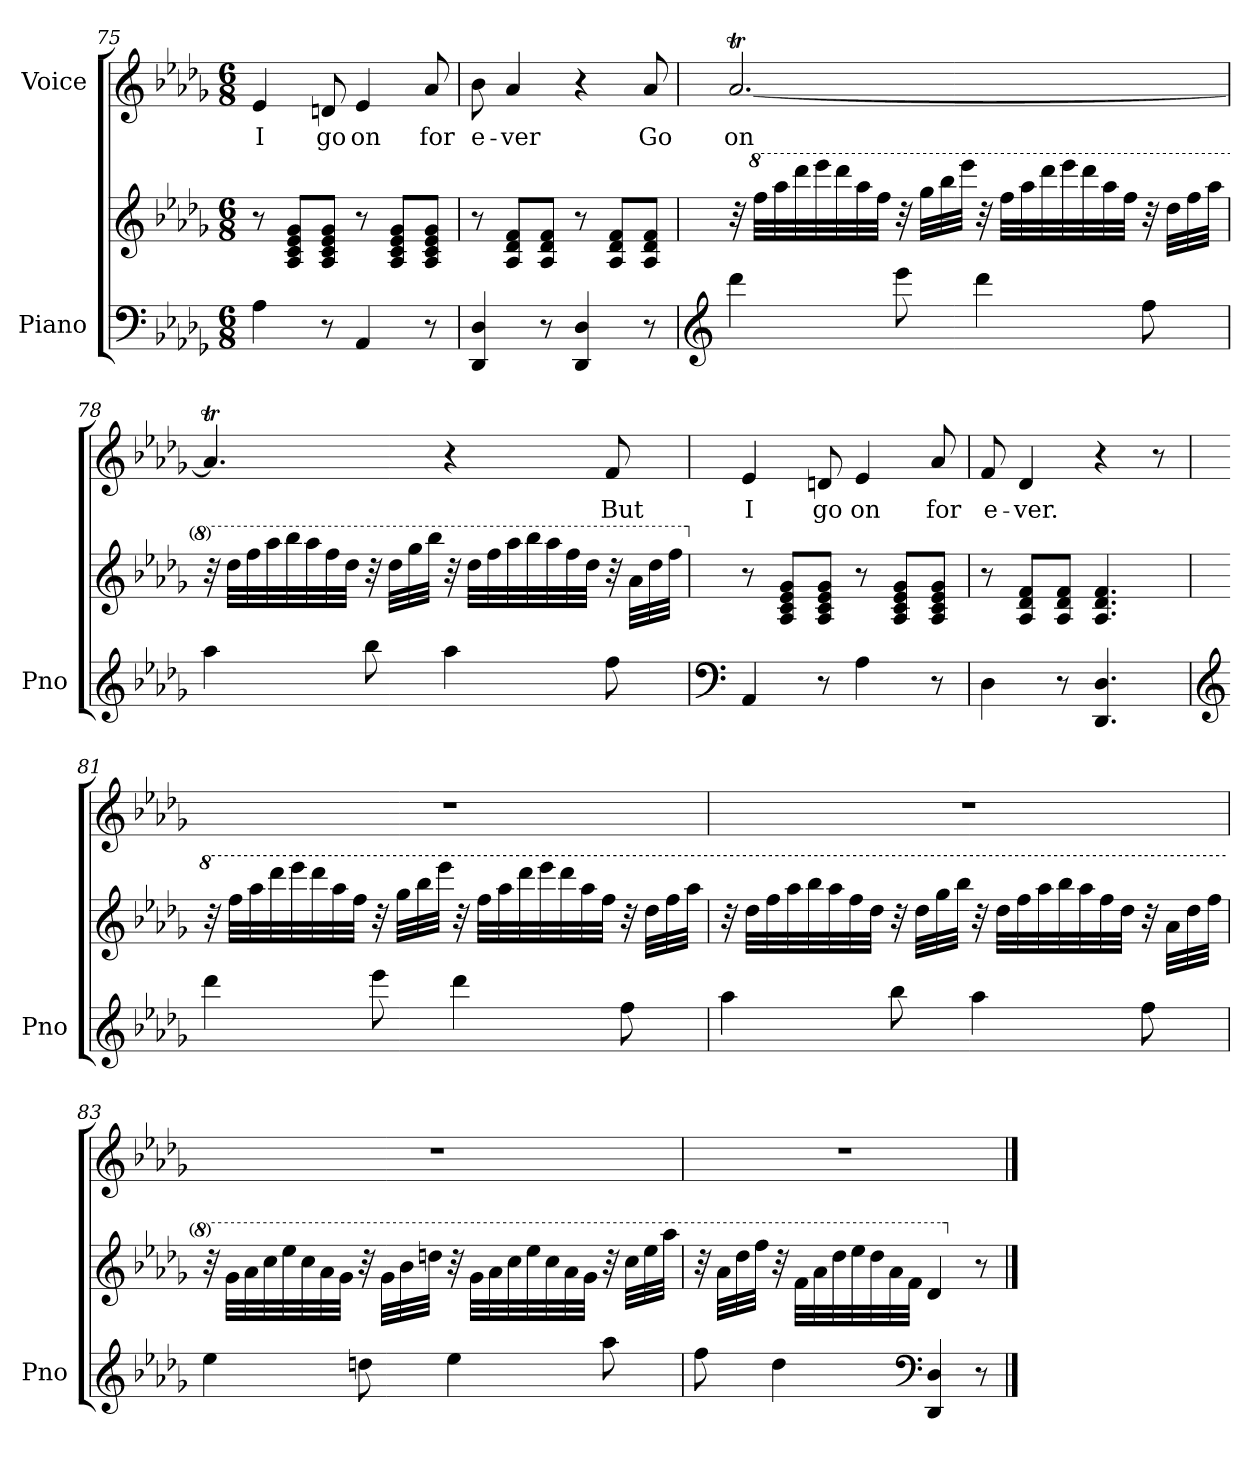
**kern	**kern	**kern	**text
*part2	*part2	*part1	*part1
*staff3	*staff2	*staff1	*staff1
*I"Piano	*	*I"Voice	*
*I'Pno	*	*	*
!!LO:LB:g=z
*clefF4	*clefG2	*clefG2	*
*k[b-e-a-d-g-]	*k[b-e-a-d-g-]	*k[b-e-a-d-g-]	*
*M6/8	*M6/8	*M6/8	*
=75	=75	=75	=75
!	!	!	!LO:LY:b
4A-\	8r	4e-/	I
.	8A-/ 8c/ 8e-/ 8g-/L	.	.
!	!	!	!LO:LY:b
8r	8A-/ 8c/ 8e-/ 8g-/J	8dn/	go
!	!	!	!LO:LY:b
4AA-/	8r	4e-/	on
.	8A-/ 8c/ 8e-/ 8g-/L	.	.
!	!	!	!LO:LY:b
8r	8A-/ 8c/ 8e-/ 8g-/J	8a-/	for
=76	=76	=76	=76
!	!	!	!LO:LY:b
4DD-/ 4D-/	8r	8b-\	e-
!	!	!	!LO:LY:b
.	8A-/ 8d-/ 8f/L	4a-/	-ver
8r	8A-/ 8d-/ 8f/J	.	.
4DD-/ 4D-/	8r	4r	.
.	8A-/ 8d-/ 8f/L	.	.
*	*	*MM90	*
!	!	!	!LO:LY:b
8r	8A-/ 8d-/ 8f/J	8a-/	Go
=77	=77	=77	=77
*clefG2	*	*	*
!	!	!	!LO:LY:b
4ddd-\	32r	[2.a-T/	on
*	*8va	*	*
.	32fff\LLL	.	.
.	32aaa-\	.	.
.	32dddd-\	.	.
.	32eeee-\	.	.
.	32dddd-\	.	.
.	32aaa-\	.	.
.	32fff\JJJ	.	.
8eee-\	32r	.	.
.	32ggg-\LLL	.	.
.	32bbb-\	.	.
.	32eeee-\JJJ	.	.
4ddd-\	32r	.	.
.	32fff\LLL	.	.
.	32aaa-\	.	.
.	32dddd-\	.	.
.	32eeee-\	.	.
.	32dddd-\	.	.
.	32aaa-\	.	.
.	32fff\JJJ	.	.
8ff\	32r	.	.
.	32ddd-\LLL	.	.
.	32fff\	.	.
.	32aaa-\JJJ	.	.
!!LO:LB:g=z
=78	=78	=78	=78
4aa-\	32r	4.a-T/]	.
.	32ddd-\LLL	.	.
.	32fff\	.	.
.	32aaa-\	.	.
.	32bbb-\	.	.
.	32aaa-\	.	.
.	32fff\	.	.
.	32ddd-\JJJ	.	.
8bb-\	32r	.	.
.	32ddd-\LLL	.	.
.	32ggg-\	.	.
.	32bbb-\JJJ	.	.
4aa-\	32r	4r	.
.	32ddd-\LLL	.	.
.	32fff\	.	.
.	32aaa-\	.	.
.	32bbb-\	.	.
.	32aaa-\	.	.
.	32fff\	.	.
.	32ddd-\JJJ	.	.
!	!	!	!LO:LY:b
8ff\	32r	8f/	But
.	32aa-\LLL	.	.
.	32ddd-\	.	.
.	32fff\JJJ	.	.
=79	=79	=79	=79
*clefF4	*	*	*
*	*X8va	*	*
!	!	!	!LO:LY:b
4AA-/	8r	4e-/	I
.	8A-/ 8c/ 8e-/ 8g-/L	.	.
!	!	!	!LO:LY:b
8r	8A-/ 8c/ 8e-/ 8g-/J	8dn/	go
!	!	!	!LO:LY:b
4A-\	8r	4e-/	on
.	8A-/ 8c/ 8e-/ 8g-/L	.	.
!	!	!	!LO:LY:b
8r	8A-/ 8c/ 8e-/ 8g-/J	8a-/	for
=80	=80	=80	=80
!	!	!	!LO:LY:b
4D-\	8r	8f/	e-
!	!	!	!LO:LY:b
.	8A-/ 8d-/ 8f/L	4d-/	-ver.
8r	8A-/ 8d-/ 8f/J	.	.
4.DD-/ 4.D-/	4.A-/ 4.d-/ 4.f/	4r	.
.	.	8r	.
!!LO:LB:g=z
=81	=81	=81	=81
*clefG2	*	*	*
*	*8va	*	*
*	*	*MM70	*
4ddd-\	32r	2.r	.
.	32fff\LLL	.	.
.	32aaa-\	.	.
.	32dddd-\	.	.
.	32eeee-\	.	.
.	32dddd-\	.	.
.	32aaa-\	.	.
.	32fff\JJJ	.	.
8eee-\	32r	.	.
.	32ggg-\LLL	.	.
.	32bbb-\	.	.
.	32eeee-\JJJ	.	.
4ddd-\	32r	.	.
.	32fff\LLL	.	.
.	32aaa-\	.	.
.	32dddd-\	.	.
.	32eeee-\	.	.
.	32dddd-\	.	.
.	32aaa-\	.	.
.	32fff\JJJ	.	.
8ff\	32r	.	.
.	32ddd-\LLL	.	.
.	32fff\	.	.
.	32aaa-\JJJ	.	.
=82	=82	=82	=82
4aa-\	32r	2.r	.
.	32ddd-\LLL	.	.
.	32fff\	.	.
.	32aaa-\	.	.
.	32bbb-\	.	.
.	32aaa-\	.	.
.	32fff\	.	.
.	32ddd-\JJJ	.	.
8bb-\	32r	.	.
.	32ddd-\LLL	.	.
.	32ggg-\	.	.
.	32bbb-\JJJ	.	.
4aa-\	32r	.	.
.	32ddd-\LLL	.	.
.	32fff\	.	.
.	32aaa-\	.	.
.	32bbb-\	.	.
.	32aaa-\	.	.
.	32fff\	.	.
.	32ddd-\JJJ	.	.
8ff\	32r	.	.
.	32aa-\LLL	.	.
.	32ddd-\	.	.
.	32fff\JJJ	.	.
!!LO:LB:g=z
=83	=83	=83	=83
4ee-\	32r	2.r	.
.	32gg-\LLL	.	.
.	32aa-\	.	.
.	32ccc\	.	.
.	32eee-\	.	.
.	32ccc\	.	.
.	32aa-\	.	.
.	32gg-\JJJ	.	.
8ddn\	32r	.	.
.	32gg-\LLL	.	.
.	32bb-\	.	.
.	32dddn\JJJ	.	.
4ee-\	32r	.	.
.	32gg-\LLL	.	.
.	32aa-\	.	.
.	32ccc\	.	.
.	32eee-\	.	.
.	32ccc\	.	.
.	32aa-\	.	.
.	32gg-\JJJ	.	.
8aa-\	32r	.	.
.	32ccc\LLL	.	.
.	32eee-\	.	.
.	32aaa-\JJJ	.	.
=84	=84	=84	=84
8ff\	32r	2.r	.
.	32aa-\LLL	.	.
.	32ddd-\	.	.
.	32fff\JJJ	.	.
4dd-\	32r	.	.
.	32ff\LLL	.	.
.	32aa-\	.	.
.	32ddd-\	.	.
.	32eee-\	.	.
.	32ddd-\	.	.
.	32aa-\	.	.
.	32ff\JJJ	.	.
*clefF4	*	*	*
4DD-/ 4D-/	4dd-/	.	.
*	*X8va	*	*
8r	8r	.	.
==	==	==	==
*-	*-	*-	*-
